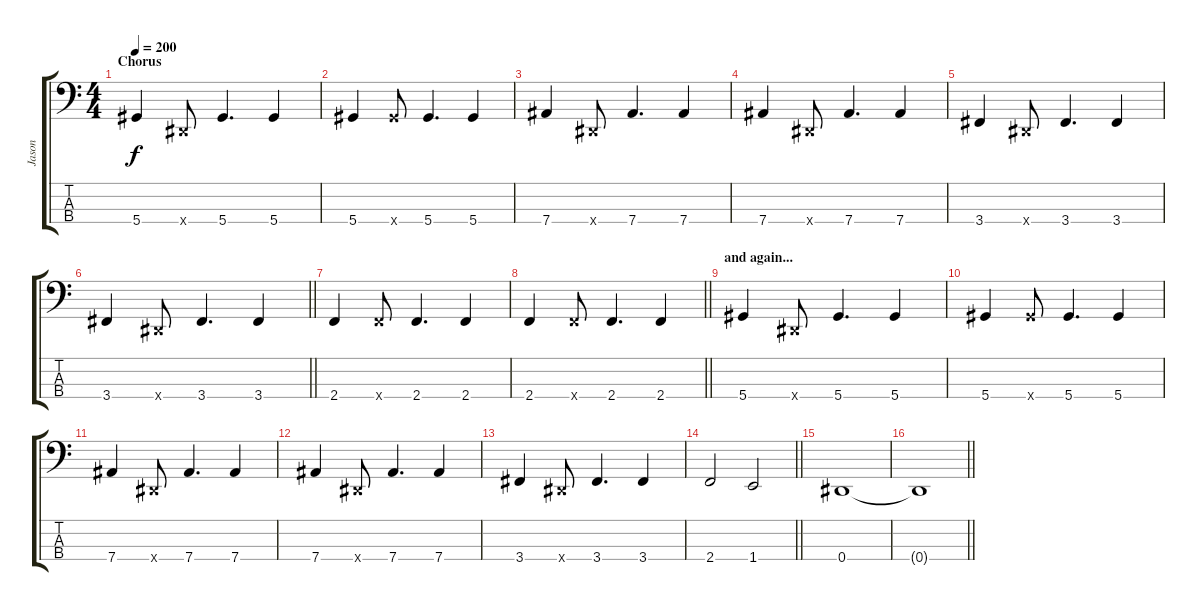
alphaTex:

\track ("Jason" "Jason") {instrument distortionguitar}
\staff {score tabs}
\tuning (Gb2 Db2 Ab1 Eb1) {hide}
\ts (4 4)
\section ("" "Chorus")
\tempo 200
\clef f4
\ks c
5.4.4{dy f} 0.4{x}.8 5.4.4{d} 5.4.4 |
5.4.4 5.4{x}.8 5.4.4{d} 5.4.4 |
7.4.4 0.4{x}.8 7.4.4{d} 7.4.4 |
7.4.4 0.4{x}.8 7.4.4{d} 7.4.4 |
3.4.4 0.4{x}.8 3.4.4{d} 3.4.4 |
\barLineRight lightlight
3.4.4 0.4{x}.8 3.4.4{d} 3.4.4 |
2.4.4 2.4{x}.8 2.4.4{d} 2.4.4 |
\barLineRight lightlight
2.4.4 2.4{x}.8 2.4.4{d} 2.4.4 |
\section ("" "and again...")
5.4.4 0.4{x}.8 5.4.4{d} 5.4.4 |
5.4.4 5.4{x}.8 5.4.4{d} 5.4.4 |
7.4.4 0.4{x}.8 7.4.4{d} 7.4.4 |
7.4.4 0.4{x}.8 7.4.4{d} 7.4.4 |
3.4.4 0.4{x}.8 3.4.4{d} 3.4.4 |
\barLineRight lightlight
2.4.2 1.4.2 |
0.4.1 |
\barLineRight lightlight
0.4{t}.1
